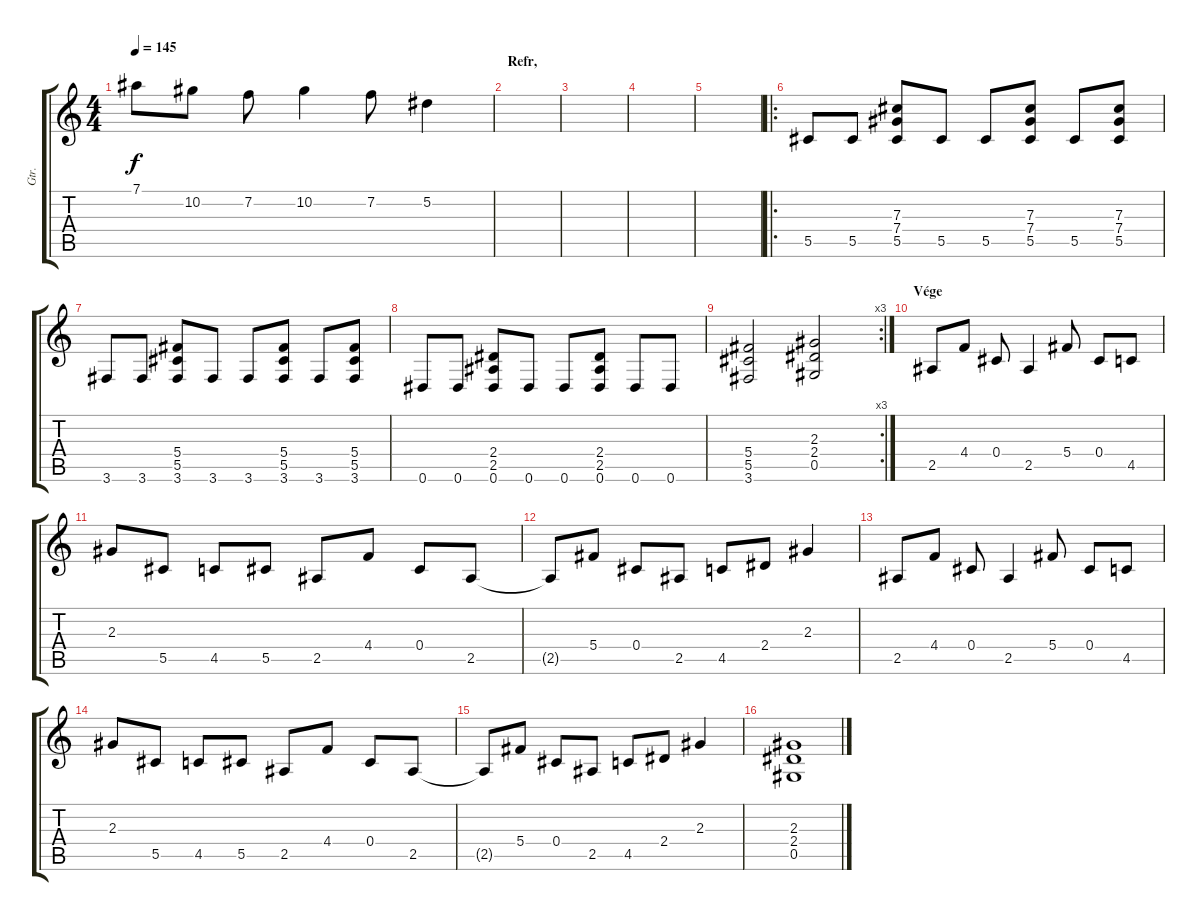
\track ("Gtr." "Gtr.") {instrument overdrivenguitar}
\staff {score tabs}
\tuning (Eb4 Bb3 Gb3 Db3 Ab2 Eb2) {hide}
\ts (4 4)
\tempo 145
\clef g2
\ks c
7.1.8{dy f} 10.2.8 7.2.8 10.2.4 7.2.8 5.2.4 |
\section ("" "Refr,")
|
|
|
|
\ro
5.5.8 5.5.8 (7.3 7.4 5.5).8 5.5.8 5.5.8 (7.3 7.4 5.5).8 5.5.8 (7.3 7.4 5.5).8 |
3.6.8 3.6.8 (5.4 5.5 3.6).8 3.6.8 3.6.8 (5.4 5.5 3.6).8 3.6.8 (5.4 5.5 3.6).8 |
0.6.8 0.6.8 (2.4 2.5 0.6).8 0.6.8 0.6.8 (2.4 2.5 0.6).8 0.6.8 0.6.8 |
\rc 3
(5.4 5.5 3.6).2 (2.3 2.4 0.5).2 |
\section ("" "Vége")
2.5.8 4.4.8 0.4.8 2.5.4 5.4.8 0.4.8 4.5.8 |
2.3.8 5.5.8 4.5.8 5.5.8 2.5.8 4.4.8 0.4.8 2.5.8 |
2.5{t}.8 5.4.8 0.4.8 2.5.8 4.5.8 2.4.8 2.3.4 |
2.5.8 4.4.8 0.4.8 2.5.4 5.4.8 0.4.8 4.5.8 |
2.3.8 5.5.8 4.5.8 5.5.8 2.5.8 4.4.8 0.4.8 2.5.8 |
2.5{t}.8 5.4.8 0.4.8 2.5.8 4.5.8 2.4.8 2.3.4 |
(2.3 2.4 0.5).1
